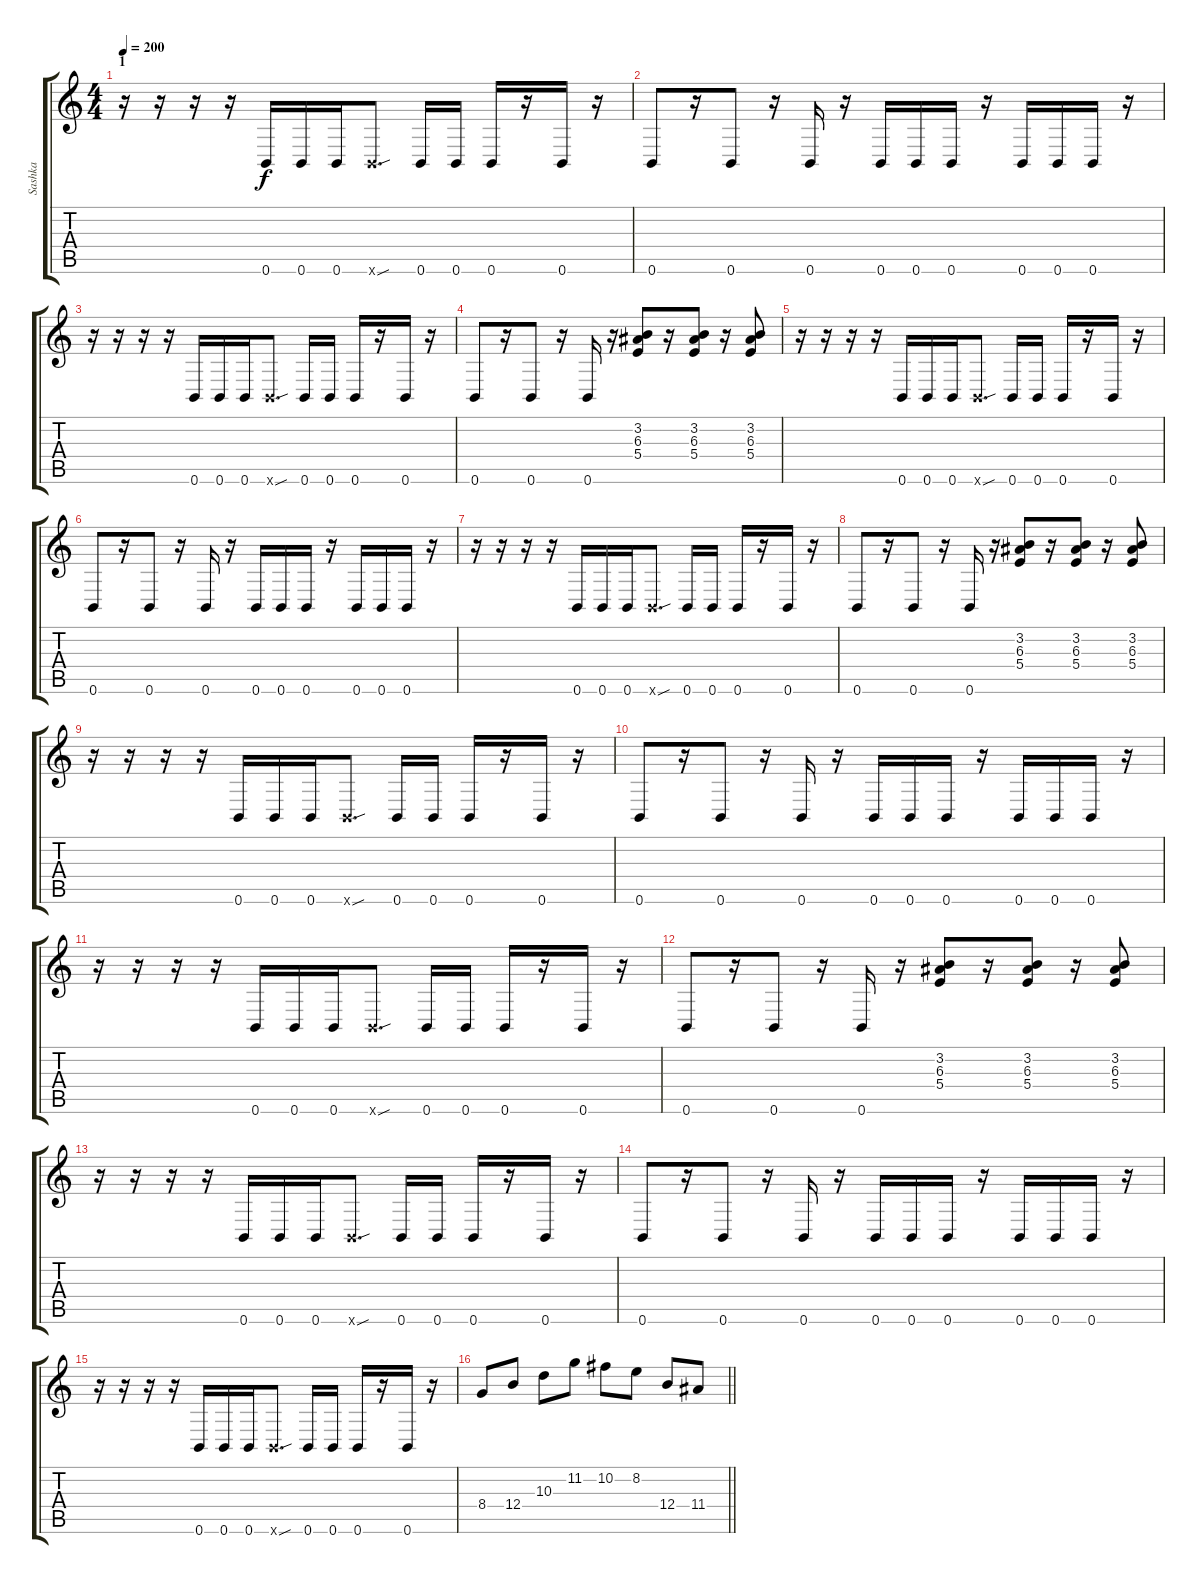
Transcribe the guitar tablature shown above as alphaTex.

\track ("Sashka" "Sashka") {instrument distortionguitar}
\staff {score tabs}
\tuning (Db4 Ab3 E3 B2 Gb2 B1) {hide}
\ts (4 4)
\section ("" "1")
\tempo 200
\clef g2
\ks c
r.16{dy f instrument distortionguitar} r.16 r.16 r.16 0.6.16 0.6.16 0.6.16 0.6{sou x}.8{d} 0.6.16 0.6.16 0.6.16 r.16 0.6.16 r.16 |
0.6.8 r.16 0.6.8 r.16 0.6.16 r.16 0.6.16 0.6.16 0.6.16 r.16 0.6.16 0.6.16 0.6.16 r.16 |
r.16 r.16 r.16 r.16 0.6.16 0.6.16 0.6.16 0.6{sou x}.8{d} 0.6.16 0.6.16 0.6.16 r.16 0.6.16 r.16 |
0.6.8 r.16 0.6.8 r.16 0.6.16 r.16 (3.2 6.3 5.4).8 r.16 (3.2 6.3 5.4).8 r.16 (3.2 6.3 5.4).8 |
r.16 r.16 r.16 r.16 0.6.16 0.6.16 0.6.16 0.6{sou x}.8{d} 0.6.16 0.6.16 0.6.16 r.16 0.6.16 r.16 |
0.6.8 r.16 0.6.8 r.16 0.6.16 r.16 0.6.16 0.6.16 0.6.16 r.16 0.6.16 0.6.16 0.6.16 r.16 |
r.16 r.16 r.16 r.16 0.6.16 0.6.16 0.6.16 0.6{sou x}.8{d} 0.6.16 0.6.16 0.6.16 r.16 0.6.16 r.16 |
0.6.8 r.16 0.6.8 r.16 0.6.16 r.16 (3.2 6.3 5.4).8 r.16 (3.2 6.3 5.4).8 r.16 (3.2 6.3 5.4).8 |
r.16 r.16 r.16 r.16 0.6.16 0.6.16 0.6.16 0.6{sou x}.8{d} 0.6.16 0.6.16 0.6.16 r.16 0.6.16 r.16 |
0.6.8 r.16 0.6.8 r.16 0.6.16 r.16 0.6.16 0.6.16 0.6.16 r.16 0.6.16 0.6.16 0.6.16 r.16 |
r.16 r.16 r.16 r.16 0.6.16 0.6.16 0.6.16 0.6{sou x}.8{d} 0.6.16 0.6.16 0.6.16 r.16 0.6.16 r.16 |
0.6.8 r.16 0.6.8 r.16 0.6.16 r.16 (3.2 6.3 5.4).8 r.16 (3.2 6.3 5.4).8 r.16 (3.2 6.3 5.4).8 |
r.16 r.16 r.16 r.16 0.6.16 0.6.16 0.6.16 0.6{sou x}.8{d} 0.6.16 0.6.16 0.6.16 r.16 0.6.16 r.16 |
0.6.8 r.16 0.6.8 r.16 0.6.16 r.16 0.6.16 0.6.16 0.6.16 r.16 0.6.16 0.6.16 0.6.16 r.16 |
r.16 r.16 r.16 r.16 0.6.16 0.6.16 0.6.16 0.6{sou x}.8{d} 0.6.16 0.6.16 0.6.16 r.16 0.6.16 r.16 |
\barLineRight lightlight
8.4.8 12.4.8 10.3.8 11.2.8 10.2.8 8.2.8 12.4.8 11.4.8
